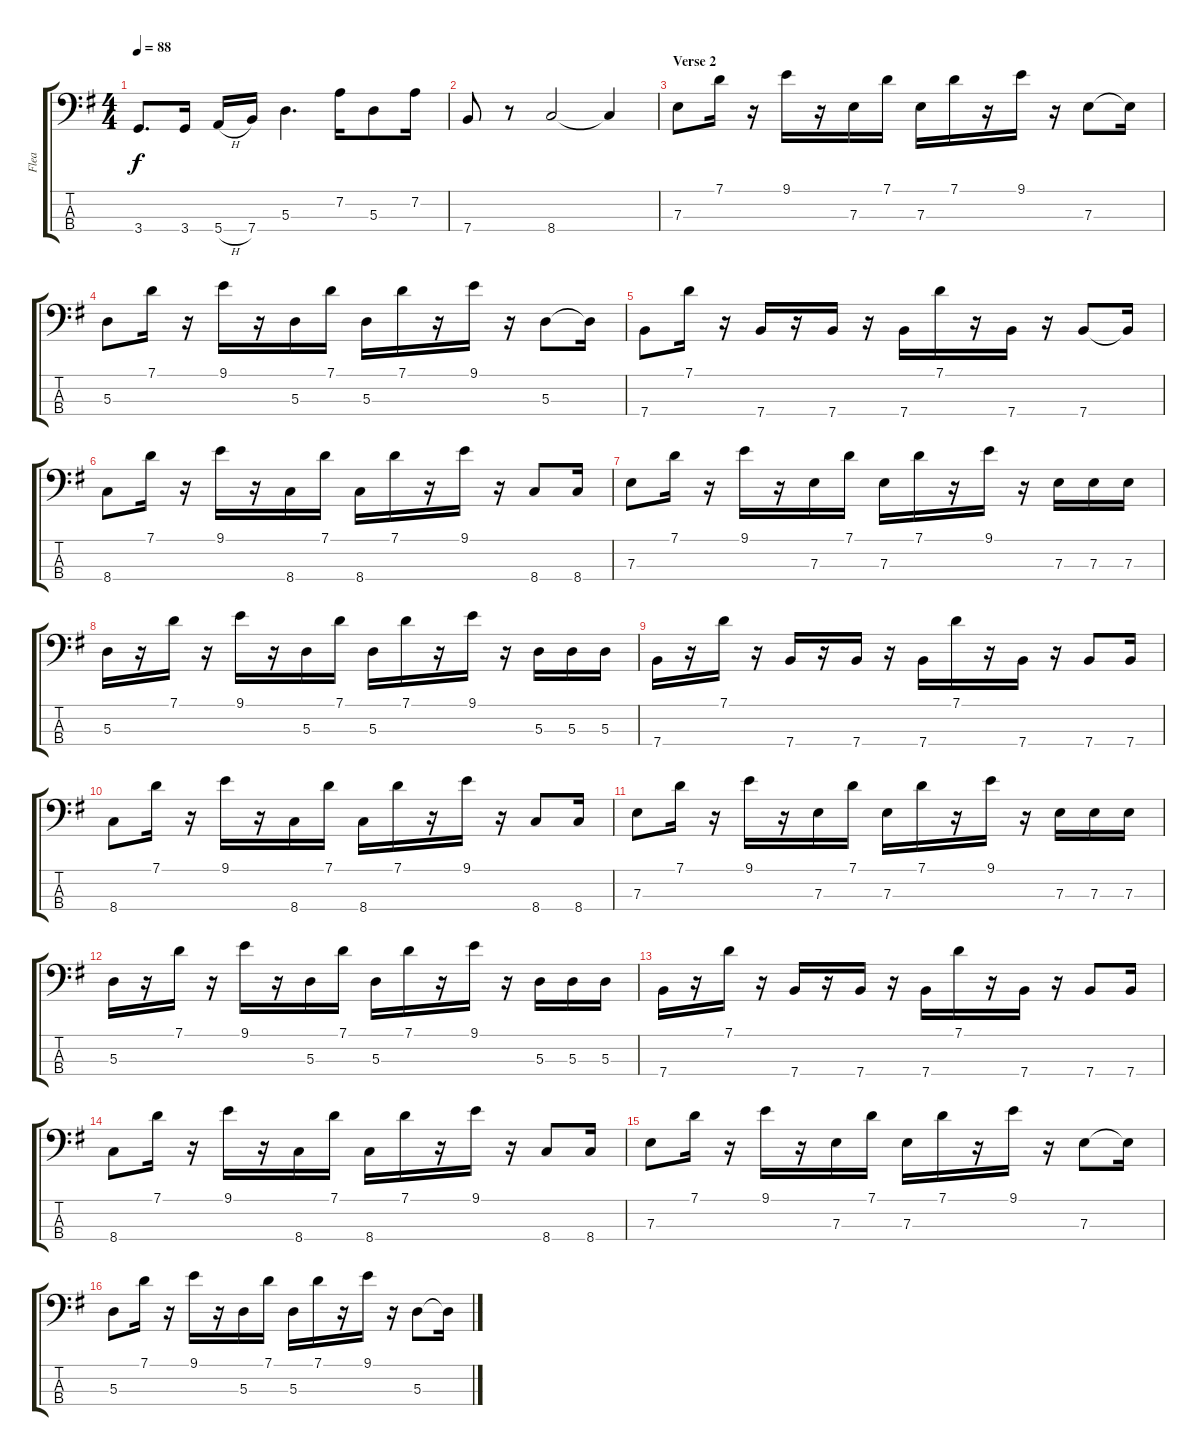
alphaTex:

\track ("Flea" "Flea") {instrument electricbassfinger}
\staff {score tabs}
\tuning (G2 D2 A1 E1) {hide}
\ts (4 4)
\tempo 88
\clef f4
\ks g
3.4.8{d dy f} 3.4.16 5.4{h}.16 7.4.16 5.3.4{d} 7.2.16 5.3.8 7.2.16 |
7.4.8 r.8 8.4.2 8.4{t}.4 |
\section ("" "Verse 2")
7.3.8 7.1.16 r.16 9.1.16 r.16 7.3.16 7.1.16 7.3.16 7.1.16 r.16 9.1.16 r.16 7.3.8 7.3{t}.16 |
5.3.8 7.1.16 r.16 9.1.16 r.16 5.3.16 7.1.16 5.3.16 7.1.16 r.16 9.1.16 r.16 5.3.8 5.3{t}.16 |
7.4.8 7.1.16 r.16 7.4.16 r.16 7.4.16 r.16 7.4.16 7.1.16 r.16 7.4.16 r.16 7.4.8 7.4{t}.16 |
8.4.8 7.1.16 r.16 9.1.16 r.16 8.4.16 7.1.16 8.4.16 7.1.16 r.16 9.1.16 r.16 8.4.8 8.4.16 |
7.3.8 7.1.16 r.16 9.1.16 r.16 7.3.16 7.1.16 7.3.16 7.1.16 r.16 9.1.16 r.16 7.3.16 7.3.16 7.3.16 |
5.3.16 r.16 7.1.16 r.16 9.1.16 r.16 5.3.16 7.1.16 5.3.16 7.1.16 r.16 9.1.16 r.16 5.3.16 5.3.16 5.3.16 |
7.4.16 r.16 7.1.16 r.16 7.4.16 r.16 7.4.16 r.16 7.4.16 7.1.16 r.16 7.4.16 r.16 7.4.8 7.4.16 |
8.4.8 7.1.16 r.16 9.1.16 r.16 8.4.16 7.1.16 8.4.16 7.1.16 r.16 9.1.16 r.16 8.4.8 8.4.16 |
7.3.8 7.1.16 r.16 9.1.16 r.16 7.3.16 7.1.16 7.3.16 7.1.16 r.16 9.1.16 r.16 7.3.16 7.3.16 7.3.16 |
5.3.16 r.16 7.1.16 r.16 9.1.16 r.16 5.3.16 7.1.16 5.3.16 7.1.16 r.16 9.1.16 r.16 5.3.16 5.3.16 5.3.16 |
7.4.16 r.16 7.1.16 r.16 7.4.16 r.16 7.4.16 r.16 7.4.16 7.1.16 r.16 7.4.16 r.16 7.4.8 7.4.16 |
8.4.8 7.1.16 r.16 9.1.16 r.16 8.4.16 7.1.16 8.4.16 7.1.16 r.16 9.1.16 r.16 8.4.8 8.4.16 |
7.3.8 7.1.16 r.16 9.1.16 r.16 7.3.16 7.1.16 7.3.16 7.1.16 r.16 9.1.16 r.16 7.3.8 7.3{t}.16 |
5.3.8 7.1.16 r.16 9.1.16 r.16 5.3.16 7.1.16 5.3.16 7.1.16 r.16 9.1.16 r.16 5.3.8 5.3{t}.16
